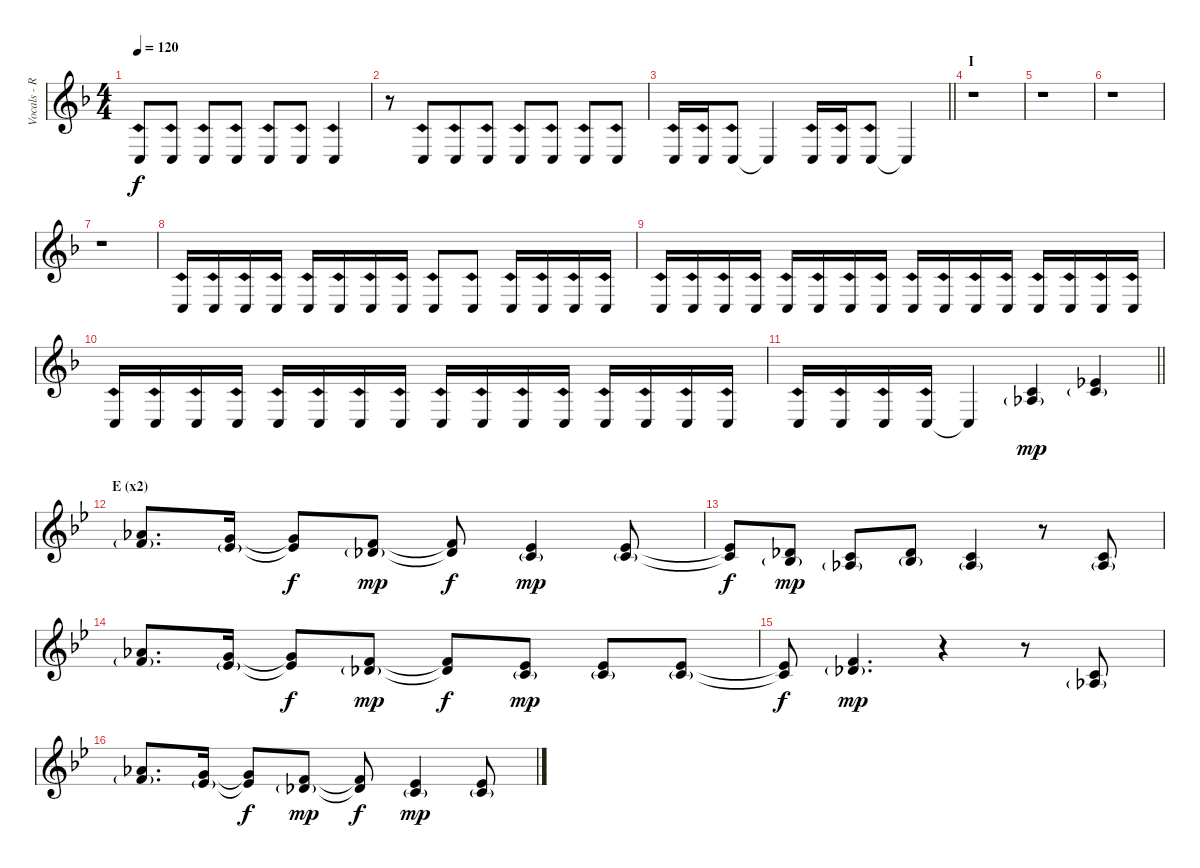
\track ("Vocals - Ruki" "Vocals - R") {instrument lead6voice}
\staff {score}
\tuning (D4 A3 F3 C3 G2 D2) {hide}
\ts (4 4)
\tempo 120
\clef g2
\ks f
0.4{sh 12}.8{dy f} 0.4{sh 12}.8 0.4{sh 12}.8 0.4{sh 12}.8 0.4{sh 12}.8 0.4{sh 12}.8 0.4{sh 12}.4 |
r.8 0.4{sh 12}.8{beam merge} 0.4{sh 12}.8 0.4{sh 12}.8 0.4{sh 12}.8 0.4{sh 12}.8 0.4{sh 12}.8 0.4{sh 12}.8 |
\barLineRight lightlight
0.4{sh 12}.16 0.4{sh 12}.16 0.4{sh 12}.8 0.4{t}.4 0.4{sh 12}.16 0.4{sh 12}.16 0.4{sh 12}.8 0.4{t}.4 |
\section ("" "I")
r.1 |
r.1 |
r.1 |
r.1 |
0.4{sh 12}.16 0.4{sh 12}.16 0.4{sh 12}.16 0.4{sh 12}.16 0.4{sh 12}.16 0.4{sh 12}.16 0.4{sh 12}.16 0.4{sh 12}.16 0.4{sh 12}.8 0.4{sh 12}.8 0.4{sh 12}.16 0.4{sh 12}.16 0.4{sh 12}.16 0.4{sh 12}.16 |
0.4{sh 12}.16 0.4{sh 12}.16 0.4{sh 12}.16 0.4{sh 12}.16 0.4{sh 12}.16 0.4{sh 12}.16 0.4{sh 12}.16 0.4{sh 12}.16 0.4{sh 12}.16 0.4{sh 12}.16 0.4{sh 12}.16 0.4{sh 12}.16 0.4{sh 12}.16 0.4{sh 12}.16 0.4{sh 12}.16 0.4{sh 12}.16 |
0.4{sh 12}.16 0.4{sh 12}.16 0.4{sh 12}.16 0.4{sh 12}.16 0.4{sh 12}.16 0.4{sh 12}.16 0.4{sh 12}.16 0.4{sh 12}.16 0.4{sh 12}.16 0.4{sh 12}.16 0.4{sh 12}.16 0.4{sh 12}.16 0.4{sh 12}.16 0.4{sh 12}.16 0.4{sh 12}.16 0.4{sh 12}.16 |
\barLineRight lightlight
0.4{sh 12}.16 0.4{sh 12}.16 0.4{sh 12}.16 0.4{sh 12}.16 0.4{t}.4 (3.2 3.3{g}).4{dy mp} (1.1 3.2{g}).4 |
\section ("" "E (x2)")
\ks bb
(6.1 8.2{g}).8{d} (5.1 6.2{g}).16 (5.1{t} 6.2{t}).8{dy f} (3.1 4.2{g}).8{dy mp} (3.1{t} 4.2{t}).8{dy f} (1.1 3.2{g}).4{dy mp} (1.1 3.2{g}).8 |
(1.1{t} 3.2{t}).8{dy f} (4.2 5.3{g}).8{dy mp} (3.2 3.3{g}).8 (4.2 5.3{g}).8 (3.2 3.3{g}).4 r.8 (3.2 3.3{g}).8 |
(6.1 8.2{g}).8{d} (5.1 6.2{g}).16 (5.1{t} 6.2{t}).8{dy f} (3.1 4.2{g}).8{dy mp} (3.1{t} 4.2{t}).8{dy f} (1.1 3.2{g}).8{dy mp} (1.1 3.2{g}).8 (1.1 3.2{g}).8 |
(1.1{t} 3.2{t}).8{dy f} (3.1 4.2{g}).4{d dy mp} r.4 r.8 (3.2 3.3{g}).8 |
(6.1 8.2{g}).8{d} (5.1 6.2{g}).16 (5.1{t} 6.2{t}).8{dy f} (3.1 4.2{g}).8{dy mp} (3.1{t} 4.2{t}).8{dy f} (1.1 3.2{g}).4{dy mp} (1.1 3.2{g}).8
